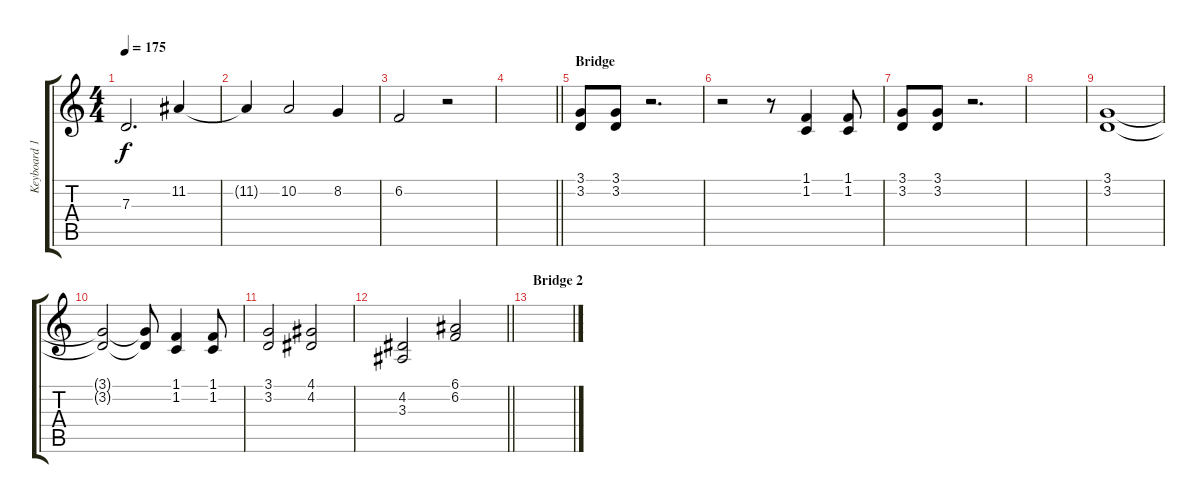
\track ("Keyboard 1" "Keyboard 1") {instrument pad4choir}
\staff {score tabs}
\tuning (E4 B3 G3 D3 A2 E2) {hide}
\ts (4 4)
\tempo 175
\clef g2
\ks c
7.3.2{d dy f} 11.2.4 |
11.2{t}.4 10.2.2 8.2.4 |
6.2.2 r.2 |
\barLineRight lightlight
|
\section ("" "Bridge")
(3.1 3.2).8{volume 9 instrument frenchhorn} (3.1 3.2).8 r.2{d} |
r.2 r.8 (1.1 1.2).4 (1.1 1.2).8 |
(3.1 3.2).8 (3.1 3.2).8 r.2{d} |
|
(3.1 3.2).1 |
(3.1{t} 3.2{t}).2 (3.1{t} 3.2{t}).8 (1.1 1.2).4 (1.1 1.2).8 |
(3.1 3.2).2 (4.1 4.2).2 |
\barLineRight lightlight
(4.2 3.3).2 (6.1 6.2).2 |
\section ("" "Bridge 2")
